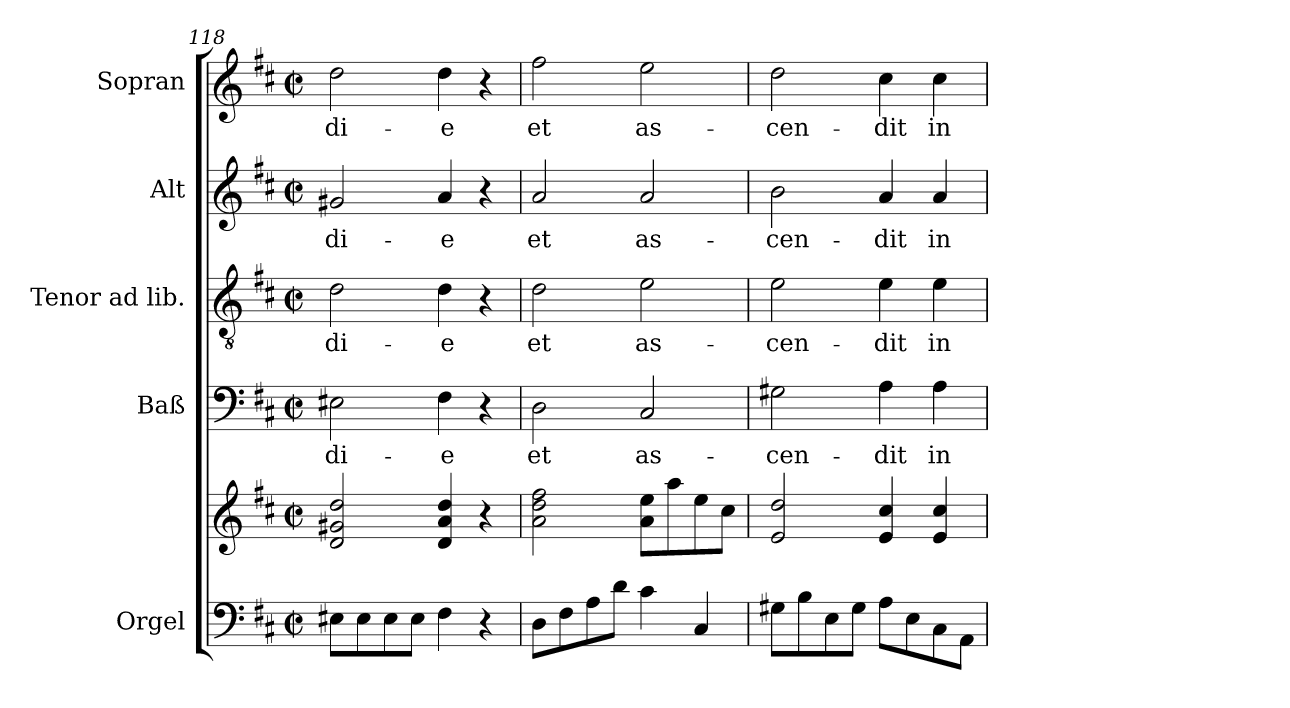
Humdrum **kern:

**kern	**kern	**kern	**text	**kern	**text	**kern	**text	**kern	**text
*part5	*part5	*part4	*part4	*part3	*part3	*part2	*part2	*part1	*part1
*staff6	*staff5	*staff4	*staff4	*staff3	*staff3	*staff2	*staff2	*staff1	*staff1
*I"Orgel	*	*I"Baß	*	*I"Tenor ad lib.	*	*I"Alt	*	*I"Sopran	*
!!LO:LB:g=z
*clefF4	*clefG2	*clefF4	*	*clefGv2	*	*clefG2	*	*clefG2	*
*k[f#c#]	*k[f#c#]	*k[f#c#]	*	*k[f#c#]	*	*k[f#c#]	*	*k[f#c#]	*
*D:	*D:	*D:	*	*D:	*	*D:	*	*D:	*
*M2/2	*M2/2	*M2/2	*	*M2/2	*	*M2/2	*	*M2/2	*
*met(c|)	*met(c|)	*met(c|)	*	*met(c|)	*	*met(c|)	*	*met(c|)	*
=118	=118	=118	=118	=118	=118	=118	=118	=118	=118
!	!	!	!LO:LY:b	!	!LO:LY:b	!	!LO:LY:b	!	!LO:LY:b
8E#X\L	2d/ 2g#X/ 2dd/	2E#X\	di-	2d\	di-	2g#X/	di-	2dd\	di-
8E#\	.	.	.	.	.	.	.	.	.
8E#\	.	.	.	.	.	.	.	.	.
8E#\J	.	.	.	.	.	.	.	.	.
!	!	!	!LO:LY:b	!	!LO:LY:b	!	!LO:LY:b	!	!LO:LY:b
4F#\	4d/ 4a/ 4dd/	4F#\	-e	4d\	-e	4a/	-e	4dd\	-e
4r	4r	4r	.	4r	.	4r	.	4r	.
=119	=119	=119	=119	=119	=119	=119	=119	=119	=119
!	!	!	!LO:LY:b	!	!LO:LY:b	!	!LO:LY:b	!	!LO:LY:b
8D\L	2a\ 2dd\ 2ff#\	2D\	et	2d\	et	2a/	et	2ff#\	et
8F#\	.	.	.	.	.	.	.	.	.
8A\	.	.	.	.	.	.	.	.	.
8d\J	.	.	.	.	.	.	.	.	.
!	!	!	!LO:LY:b	!	!LO:LY:b	!	!LO:LY:b	!	!LO:LY:b
4c#\	8a\ 8ee\L	2C#/	as-	2e\	as-	2a/	as-	2ee\	as-
.	8aa\	.	.	.	.	.	.	.	.
4C#/	8ee\	.	.	.	.	.	.	.	.
.	8cc#\J	.	.	.	.	.	.	.	.
=120	=120	=120	=120	=120	=120	=120	=120	=120	=120
!	!	!	!LO:LY:b	!	!LO:LY:b	!	!LO:LY:b	!	!LO:LY:b
8G#X\L	2e/ 2dd/	2G#X\	-cen-	2e\	-cen-	2b\	-cen-	2dd\	-cen-
8B\	.	.	.	.	.	.	.	.	.
8E\	.	.	.	.	.	.	.	.	.
8G#\J	.	.	.	.	.	.	.	.	.
!	!	!	!LO:LY:b	!	!LO:LY:b	!	!LO:LY:b	!	!LO:LY:b
8A\L	4e/ 4cc#/	4A\	-dit	4e\	-dit	4a/	-dit	4cc#\	-dit
8E\	.	.	.	.	.	.	.	.	.
!	!	!	!LO:LY:b	!	!LO:LY:b	!	!LO:LY:b	!	!LO:LY:b
8C#\	4e/ 4cc#/	4A\	in	4e\	in	4a/	in	4cc#\	in
8AA\J	.	.	.	.	.	.	.	.	.
=	=	=	=	=	=	=	=	=	=
*-	*-	*-	*-	*-	*-	*-	*-	*-	*-
